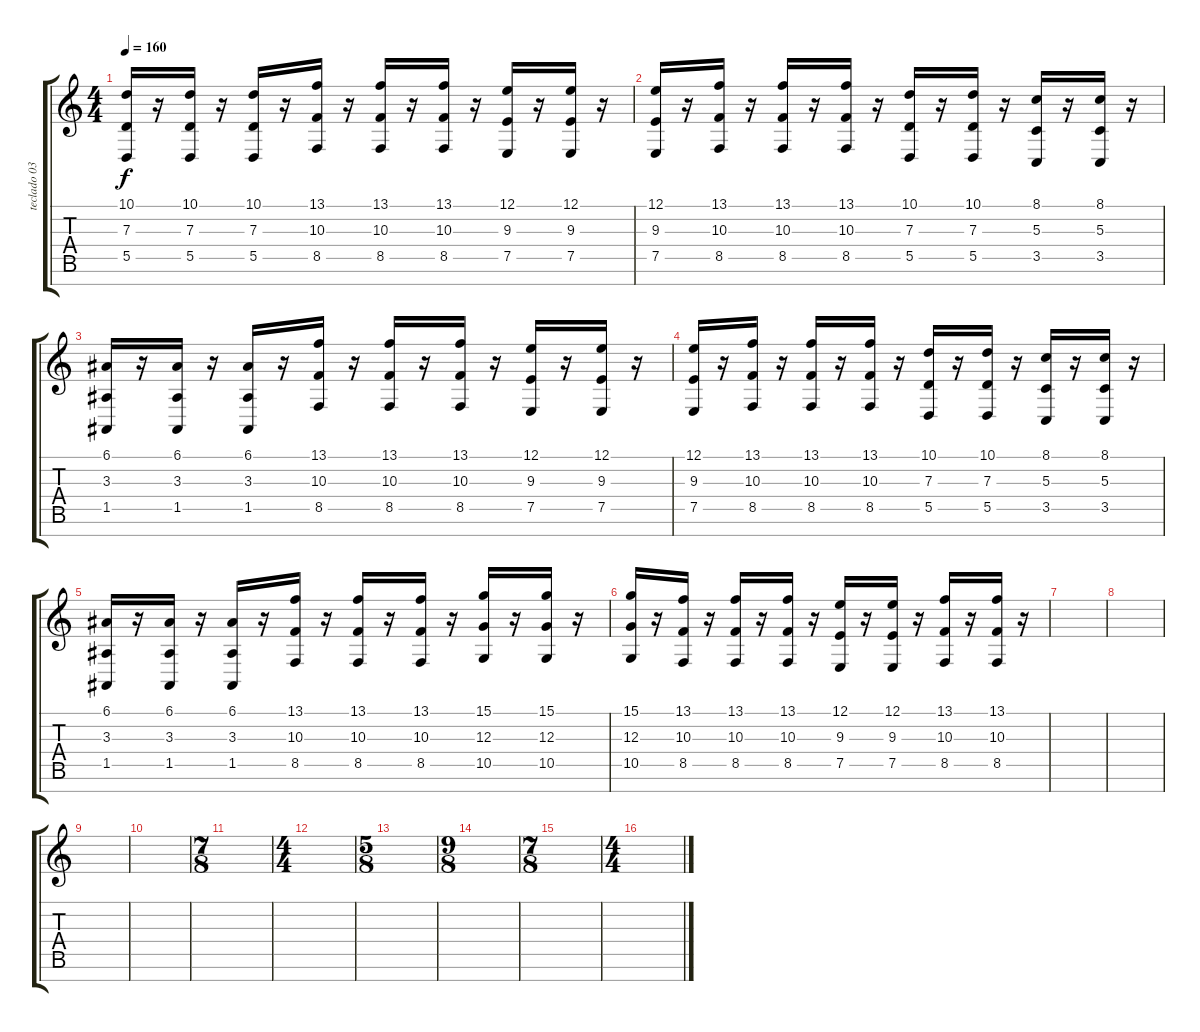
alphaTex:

\track ("teclado 03" "teclado 03") {instrument fx1rain}
\staff {score tabs}
\tuning (E4 B3 G3 D3 A2 E2 B1) {hide}
\ts (4 4)
\tempo 160
\clef g2
\ks c
(10.1 7.3 5.5).16{dy f} r.16 (10.1 7.3 5.5).16 r.16 (10.1 7.3 5.5).16 r.16 (13.1 10.3 8.5).16 r.16 (13.1 10.3 8.5).16 r.16 (13.1 10.3 8.5).16 r.16 (12.1 9.3 7.5).16 r.16 (12.1 9.3 7.5).16 r.16 |
(12.1 9.3 7.5).16 r.16 (13.1 10.3 8.5).16 r.16 (13.1 10.3 8.5).16 r.16 (13.1 10.3 8.5).16 r.16 (10.1 7.3 5.5).16 r.16 (10.1 7.3 5.5).16 r.16 (8.1 5.3 3.5).16 r.16 (8.1 5.3 3.5).16 r.16 |
(6.1 3.3 1.5).16 r.16 (6.1 3.3 1.5).16 r.16 (6.1 3.3 1.5).16 r.16 (13.1 10.3 8.5).16 r.16 (13.1 10.3 8.5).16 r.16 (13.1 10.3 8.5).16 r.16 (12.1 9.3 7.5).16 r.16 (12.1 9.3 7.5).16 r.16 |
(12.1 9.3 7.5).16 r.16 (13.1 10.3 8.5).16 r.16 (13.1 10.3 8.5).16 r.16 (13.1 10.3 8.5).16 r.16 (10.1 7.3 5.5).16 r.16 (10.1 7.3 5.5).16 r.16 (8.1 5.3 3.5).16 r.16 (8.1 5.3 3.5).16 r.16 |
(6.1 3.3 1.5).16 r.16 (6.1 3.3 1.5).16 r.16 (6.1 3.3 1.5).16 r.16 (13.1 10.3 8.5).16 r.16 (13.1 10.3 8.5).16 r.16 (13.1 10.3 8.5).16 r.16 (15.1 12.3 10.5).16 r.16 (15.1 12.3 10.5).16 r.16 |
(15.1 12.3 10.5).16 r.16 (13.1 10.3 8.5).16 r.16 (13.1 10.3 8.5).16 r.16 (13.1 10.3 8.5).16 r.16 (12.1 9.3 7.5).16 r.16 (12.1 9.3 7.5).16 r.16 (13.1 10.3 8.5).16 r.16 (13.1 10.3 8.5).16 r.16 |
|
|
|
|
\ts (7 8)
|
\ts (4 4)
|
\ts (5 8)
|
\ts (9 8)
|
\ts (7 8)
|
\ts (4 4)
